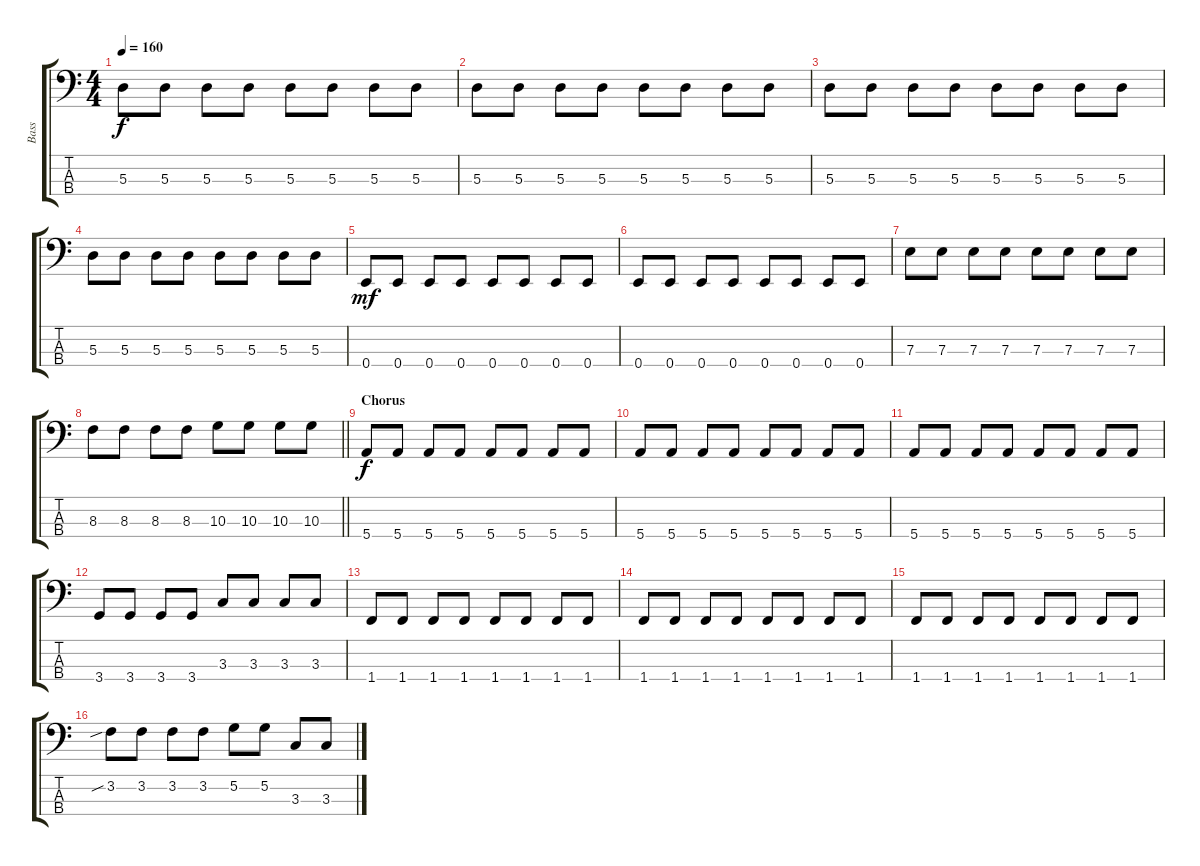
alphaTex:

\track ("Bass" "Bass") {instrument electricbasspick}
\staff {score tabs}
\tuning (G2 D2 A1 E1) {hide}
\ts (4 4)
\tempo 160
\clef f4
\ks c
5.3.8{dy f} 5.3.8 5.3.8 5.3.8 5.3.8 5.3.8 5.3.8 5.3.8 |
5.3.8 5.3.8 5.3.8 5.3.8 5.3.8 5.3.8 5.3.8 5.3.8 |
5.3.8 5.3.8 5.3.8 5.3.8 5.3.8 5.3.8 5.3.8 5.3.8 |
5.3.8 5.3.8 5.3.8 5.3.8 5.3.8 5.3.8 5.3.8 5.3.8 |
0.4.8{dy mf} 0.4.8 0.4.8 0.4.8 0.4.8 0.4.8 0.4.8 0.4.8 |
0.4.8 0.4.8 0.4.8 0.4.8 0.4.8 0.4.8 0.4.8 0.4.8 |
7.3.8 7.3.8 7.3.8 7.3.8 7.3.8 7.3.8 7.3.8 7.3.8 |
\barLineRight lightlight
8.3.8 8.3.8 8.3.8 8.3.8 10.3.8 10.3.8 10.3.8 10.3.8 |
\section ("" "Chorus")
5.4.8{dy f} 5.4.8 5.4.8 5.4.8 5.4.8 5.4.8 5.4.8 5.4.8 |
5.4.8 5.4.8 5.4.8 5.4.8 5.4.8 5.4.8 5.4.8 5.4.8 |
5.4.8 5.4.8 5.4.8 5.4.8 5.4.8 5.4.8 5.4.8 5.4.8 |
3.4.8 3.4.8 3.4.8 3.4.8 3.3.8 3.3.8 3.3.8 3.3.8 |
1.4.8 1.4.8 1.4.8 1.4.8 1.4.8 1.4.8 1.4.8 1.4.8 |
1.4.8 1.4.8 1.4.8 1.4.8 1.4.8 1.4.8 1.4.8 1.4.8 |
1.4.8 1.4.8 1.4.8 1.4.8 1.4.8 1.4.8 1.4.8 1.4.8 |
3.2{sib}.8 3.2.8 3.2.8 3.2.8 5.2.8 5.2.8 3.3.8 3.3.8
